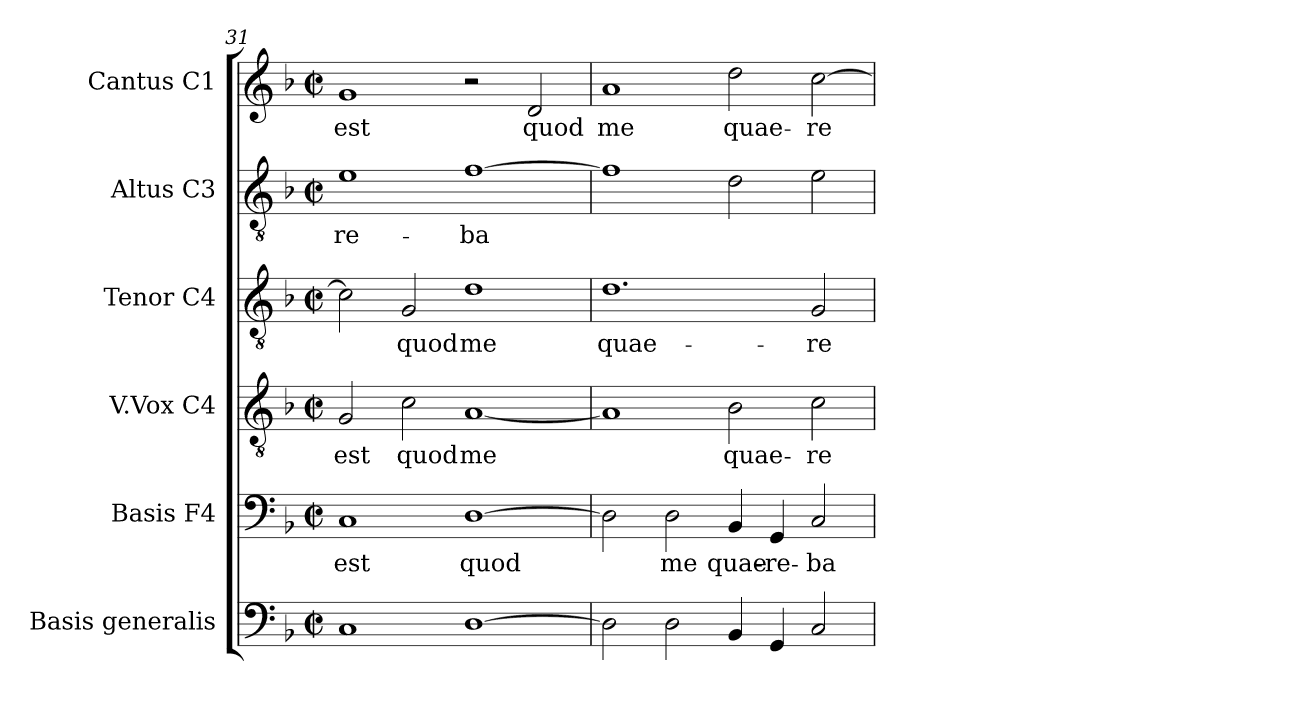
**kern	**kern	**text	**kern	**text	**kern	**text	**kern	**text	**kern	**text
*part6	*part5	*part5	*part4	*part4	*part3	*part3	*part2	*part2	*part1	*part1
*staff6	*staff5	*staff5	*staff4	*staff4	*staff3	*staff3	*staff2	*staff2	*staff1	*staff1
*I"Basis  generalis	*I"Basis  F4	*	*I"V.Vox  C4	*	*I"Tenor  C4	*	*I"Altus  C3	*	*I"Cantus  C1	*
*	*I'B	*	*	*	*I'T	*	*I'A	*	*I'C	*
*clefF4	*clefF4	*	*clefGv2	*	*clefGv2	*	*clefGv2	*	*clefG2	*
*k[b-]	*k[b-]	*	*k[b-]	*	*k[b-]	*	*k[b-]	*	*k[b-]	*
*F:	*F:	*	*F:	*	*F:	*	*F:	*	*F:	*
*M2/2	*M2/2	*	*M2/2	*	*M2/2	*	*M2/2	*	*M2/2	*
*met(c|)	*met(c|)	*	*met(c|)	*	*met(c|)	*	*met(c|)	*	*met(c|)	*
=31	=31	=31	=31	=31	=31	=31	=31	=31	=31	=31
!	!	!LO:LY:b:cj	!	!LO:LY:b:cj	!	!LO:LY:b:cj	!	!LO:LY:b:cj	!	!LO:LY:b:cj
1C	1C	est	2G/	est	2c\]	.	1e	-re-	1g	est
!	!	!	!	!LO:LY:b:cj	!	!LO:LY:b:cj	!	!	!	!
.	.	.	2c\	quod	2G/	quod	.	.	.	.
!	!	!LO:LY:b:cj	!	!LO:LY:b:cj	!	!LO:LY:b:cj	!	!LO:LY:b:cj	!	!
[>1D	[>1D	quod	[<1A	me	1d	me	[>1f	-ba-	2r	.
!	!	!	!	!	!	!	!	!	!	!LO:LY:b:cj
.	.	.	.	.	.	.	.	.	2d/	quod
=32	=32	=32	=32	=32	=32	=32	=32	=32	=32	=32
!	!	!LO:LY:b:cj	!	!LO:LY:b:cj	!	!LO:LY:b:cj	!	!LO:LY:b:cj	!	!LO:LY:b:cj
2D\]	2D\]	.	1A]	.	1.d	quae-	1f]	--	1a	me
!	!	!LO:LY:b:cj	!	!	!	!	!	!	!	!
2D\	2D\	me	.	.	.	.	.	.	.	.
!	!	!LO:LY:b:cj	!	!LO:LY:b:cj	!	!	!	!LO:LY:b:cj	!	!LO:LY:b:cj
4BB-/	4BB-/	quae-	2B-\	quae-	.	.	2d\	--	2dd\	quae-
!	!	!LO:LY:b:cj	!	!	!	!	!	!	!	!
4GG/	4GG/	-re-	.	.	.	.	.	.	.	.
!	!	!LO:LY:b:cj	!	!LO:LY:b:cj	!	!LO:LY:b:cj	!	!LO:LY:b:cj	!	!LO:LY:b:cj
2C/	2C/	-ba-	2c\	-re-	2G/	-re-	2e\	--	[<2cc\	-re-
=	=	=	=	=	=	=	=	=	=	=
*-	*-	*-	*-	*-	*-	*-	*-	*-	*-	*-
